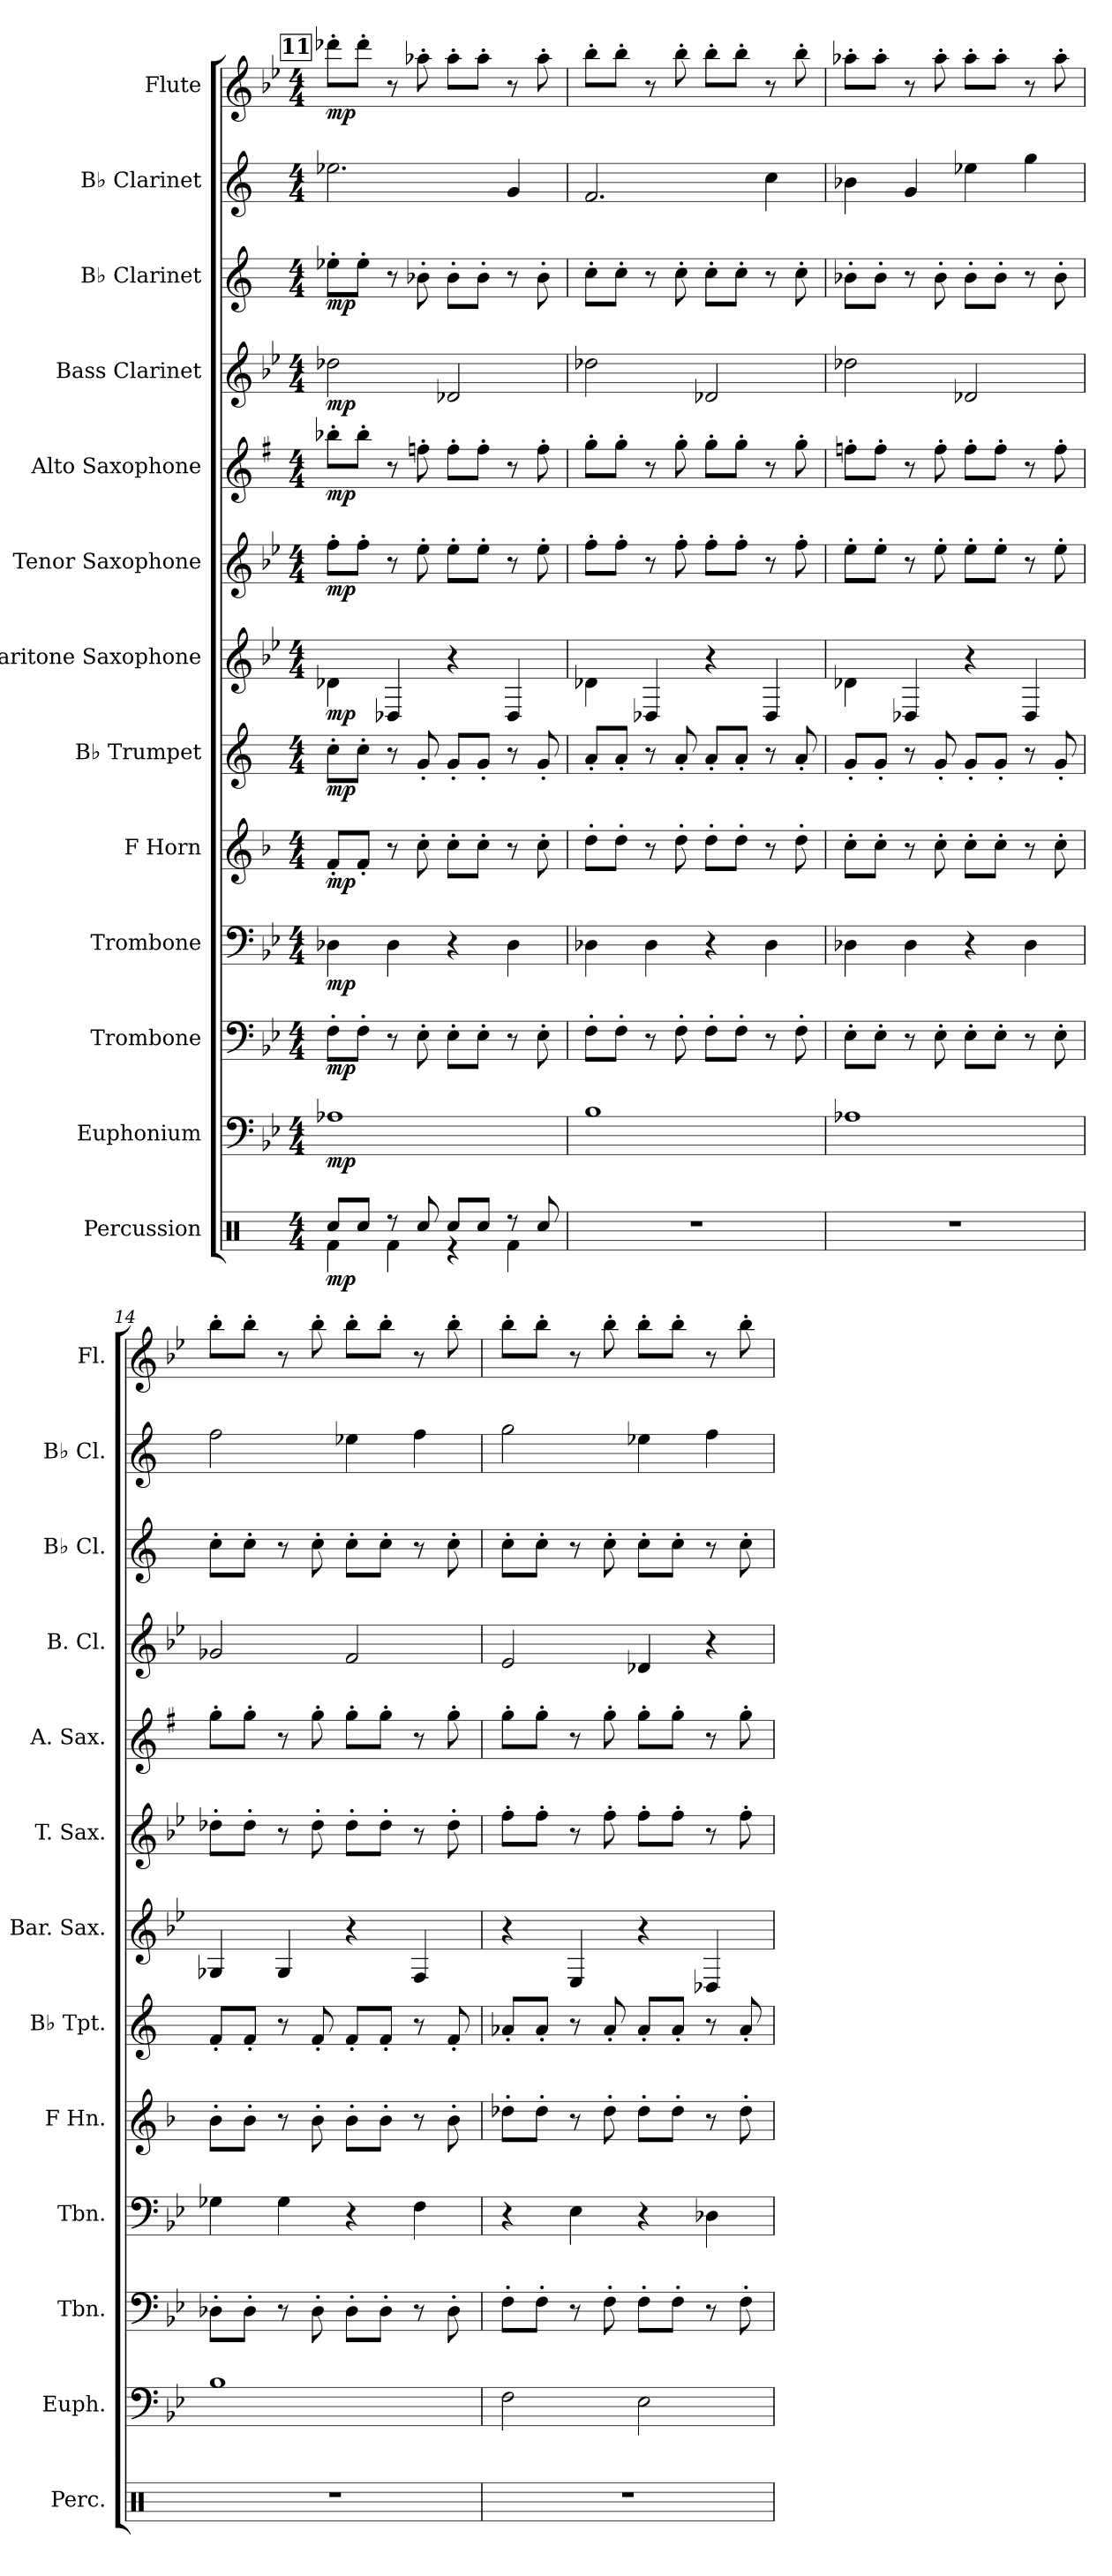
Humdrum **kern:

**kern	**dynam	**kern	**dynam	**kern	**dynam	**kern	**dynam	**kern	**dynam	**kern	**dynam	**kern	**dynam	**kern	**dynam	**kern	**dynam	**kern	**dynam	**kern	**dynam	**kern	**kern	**dynam
*part13	*part13	*part12	*part12	*part11	*part11	*part10	*part10	*part9	*part9	*part8	*part8	*part7	*part7	*part6	*part6	*part5	*part5	*part4	*part4	*part3	*part3	*part2	*part1	*part1
*staff13	*staff13	*staff12	*staff12	*staff11	*staff11	*staff10	*staff10	*staff9	*staff9	*staff8	*staff8	*staff7	*staff7	*staff6	*staff6	*staff5	*staff5	*staff4	*staff4	*staff3	*staff3	*staff2	*staff1	*staff1
*I"Percussion	*	*I"Euphonium	*	*I"Trombone	*	*I"Trombone	*	*I"F Horn	*	*I"B♭ Trumpet	*	*I"Baritone Saxophone	*	*I"Tenor Saxophone	*	*I"Alto Saxophone	*	*I"Bass Clarinet	*	*I"B♭ Clarinet	*	*I"B♭ Clarinet	*I"Flute	*
*I'Perc.	*	*I'Euph.	*	*I'Tbn.	*	*I'Tbn.	*	*I'F Hn.	*	*I'B♭ Tpt.	*	*I'Bar. Sax.	*	*I'T. Sax.	*	*I'A. Sax.	*	*I'B. Cl.	*	*I'B♭ Cl.	*	*I'B♭ Cl.	*I'Fl.	*
!!LO:PB:g=z
*clefX	*	*clefF4	*	*clefF4	*	*clefF4	*	*clefG2	*	*clefG2	*	*clefG2	*	*clefG2	*	*clefG2	*	*clefG2	*	*clefG2	*	*clefG2	*clefG2	*
*	*	*	*	*	*	*	*	*ITrd4c7	*	*ITrd1c2	*	*ITrd12c21	*	*ITrd8c14	*	*ITrd5c9	*	*ITrd8c14	*	*ITrd1c2	*	*ITrd1c2	*	*
*k[]	*	*k[b-e-]	*	*k[b-e-]	*	*k[b-e-]	*	*k[b-e-]	*	*k[b-e-]	*	*k[b-e-]	*	*k[b-e-]	*	*k[b-e-]	*	*k[b-e-]	*	*k[b-e-]	*	*k[b-e-]	*k[b-e-]	*
*M4/4	*	*M4/4	*	*M4/4	*	*M4/4	*	*M4/4	*	*M4/4	*	*M4/4	*	*M4/4	*	*M4/4	*	*M4/4	*	*M4/4	*	*M4/4	*M4/4	*
!!LO:REH:place=s1:a:B:fs=14:t=11
=11	=11	=11	=11	=11	=11	=11	=11	=11	=11	=11	=11	=11	=11	=11	=11	=11	=11	=11	=11	=11	=11	=11	=11	=11
*^	*	*	*	*	*	*	*	*	*	*	*	*	*	*	*	*	*	*	*	*	*	*	*	*
!	!	!LO:DY:b	!	!LO:DY:b	!	!LO:DY:b	!	!LO:DY:b	!	!LO:DY:b	!	!LO:DY:b	!	!LO:DY:b	!	!LO:DY:b	!	!LO:DY:b	!	!LO:DY:b	!	!LO:DY:b	!	!	!LO:DY:b
8Rcc/L	4Rf\	mp	1A-X	mp	8F'\L	mp	4D-X\	mp	8B-'/L	mp	8b-'\L	mp	4D-X\	mp	8f'\L	mp	8dd-X'\L	mp	2d-X\	mp	8dd-X'\L	mp	2.dd-X\	8ddd-X'\L	mp
8Rcc/J	.	.	.	.	8F'\J	.	.	.	8B-'/J	.	8b-'\J	.	.	.	8f'\J	.	8dd-'\J	.	.	.	8dd-'\J	.	.	8ddd-'\J	.
8r	4Rf\	.	.	.	8r	.	4D-\	.	8r	.	8r	.	4DD-X/	.	8r	.	8r	.	.	.	8r	.	.	8r	.
8Rcc/	.	.	.	.	8E-'\	.	.	.	8f'\	.	8f'/	.	.	.	8e-'\	.	8a-X'\	.	.	.	8a-X'\	.	.	8aa-X'\	.
8Rcc/L	4r	.	.	.	8E-'\L	.	4r	.	8f'\L	.	8f'/L	.	4r	.	8e-'\L	.	8a-'\L	.	2D-X/	.	8a-'\L	.	.	8aa-'\L	.
8Rcc/J	.	.	.	.	8E-'\J	.	.	.	8f'\J	.	8f'/J	.	.	.	8e-'\J	.	8a-'\J	.	.	.	8a-'\J	.	.	8aa-'\J	.
8r	4Rf\	.	.	.	8r	.	4D-\	.	8r	.	8r	.	4DD-/	.	8r	.	8r	.	.	.	8r	.	4f/	8r	.
8Rcc/	.	.	.	.	8E-'\	.	.	.	8f'\	.	8f'/	.	.	.	8e-'\	.	8a-'\	.	.	.	8a-'\	.	.	8aa-'\	.
*v	*v	*	*	*	*	*	*	*	*	*	*	*	*	*	*	*	*	*	*	*	*	*	*	*	*
=12	=12	=12	=12	=12	=12	=12	=12	=12	=12	=12	=12	=12	=12	=12	=12	=12	=12	=12	=12	=12	=12	=12	=12	=12
1r	.	1B-	.	8F'\L	.	4D-X\	.	8g'\L	.	8g'/L	.	4D-X\	.	8f'\L	.	8b-'\L	.	2d-X\	.	8b-'\L	.	2.e-/	8bb-'\L	.
.	.	.	.	8F'\J	.	.	.	8g'\J	.	8g'/J	.	.	.	8f'\J	.	8b-'\J	.	.	.	8b-'\J	.	.	8bb-'\J	.
.	.	.	.	8r	.	4D-\	.	8r	.	8r	.	4DD-X/	.	8r	.	8r	.	.	.	8r	.	.	8r	.
.	.	.	.	8F'\	.	.	.	8g'\	.	8g'/	.	.	.	8f'\	.	8b-'\	.	.	.	8b-'\	.	.	8bb-'\	.
.	.	.	.	8F'\L	.	4r	.	8g'\L	.	8g'/L	.	4r	.	8f'\L	.	8b-'\L	.	2D-X/	.	8b-'\L	.	.	8bb-'\L	.
.	.	.	.	8F'\J	.	.	.	8g'\J	.	8g'/J	.	.	.	8f'\J	.	8b-'\J	.	.	.	8b-'\J	.	.	8bb-'\J	.
.	.	.	.	8r	.	4D-\	.	8r	.	8r	.	4DD-/	.	8r	.	8r	.	.	.	8r	.	4b-\	8r	.
.	.	.	.	8F'\	.	.	.	8g'\	.	8g'/	.	.	.	8f'\	.	8b-'\	.	.	.	8b-'\	.	.	8bb-'\	.
=13	=13	=13	=13	=13	=13	=13	=13	=13	=13	=13	=13	=13	=13	=13	=13	=13	=13	=13	=13	=13	=13	=13	=13	=13
1r	.	1A-X	.	8E-'\L	.	4D-X\	.	8f'\L	.	8f'/L	.	4D-X\	.	8e-'\L	.	8a-X'\L	.	2d-X\	.	8a-X'\L	.	4a-X\	8aa-X'\L	.
.	.	.	.	8E-'\J	.	.	.	8f'\J	.	8f'/J	.	.	.	8e-'\J	.	8a-'\J	.	.	.	8a-'\J	.	.	8aa-'\J	.
.	.	.	.	8r	.	4D-\	.	8r	.	8r	.	4DD-X/	.	8r	.	8r	.	.	.	8r	.	4f/	8r	.
.	.	.	.	8E-'\	.	.	.	8f'\	.	8f'/	.	.	.	8e-'\	.	8a-'\	.	.	.	8a-'\	.	.	8aa-'\	.
.	.	.	.	8E-'\L	.	4r	.	8f'\L	.	8f'/L	.	4r	.	8e-'\L	.	8a-'\L	.	2D-X/	.	8a-'\L	.	4dd-X\	8aa-'\L	.
.	.	.	.	8E-'\J	.	.	.	8f'\J	.	8f'/J	.	.	.	8e-'\J	.	8a-'\J	.	.	.	8a-'\J	.	.	8aa-'\J	.
.	.	.	.	8r	.	4D-\	.	8r	.	8r	.	4DD-/	.	8r	.	8r	.	.	.	8r	.	4ff\	8r	.
.	.	.	.	8E-'\	.	.	.	8f'\	.	8f'/	.	.	.	8e-'\	.	8a-'\	.	.	.	8a-'\	.	.	8aa-'\	.
=14	=14	=14	=14	=14	=14	=14	=14	=14	=14	=14	=14	=14	=14	=14	=14	=14	=14	=14	=14	=14	=14	=14	=14	=14
1r	.	1B-	.	8D-X'\L	.	4G-X\	.	8e-'\L	.	8e-'/L	.	4GG-X/	.	8d-X'\L	.	8b-'\L	.	2G-X/	.	8b-'\L	.	2ee-\	8bb-'\L	.
.	.	.	.	8D-'\J	.	.	.	8e-'\J	.	8e-'/J	.	.	.	8d-'\J	.	8b-'\J	.	.	.	8b-'\J	.	.	8bb-'\J	.
.	.	.	.	8r	.	4G-\	.	8r	.	8r	.	4GG-/	.	8r	.	8r	.	.	.	8r	.	.	8r	.
.	.	.	.	8D-'\	.	.	.	8e-'\	.	8e-'/	.	.	.	8d-'\	.	8b-'\	.	.	.	8b-'\	.	.	8bb-'\	.
.	.	.	.	8D-'\L	.	4r	.	8e-'\L	.	8e-'/L	.	4r	.	8d-'\L	.	8b-'\L	.	2F/	.	8b-'\L	.	4dd-X\	8bb-'\L	.
.	.	.	.	8D-'\J	.	.	.	8e-'\J	.	8e-'/J	.	.	.	8d-'\J	.	8b-'\J	.	.	.	8b-'\J	.	.	8bb-'\J	.
.	.	.	.	8r	.	4F\	.	8r	.	8r	.	4FF/	.	8r	.	8r	.	.	.	8r	.	4ee-\	8r	.
.	.	.	.	8D-'\	.	.	.	8e-'\	.	8e-'/	.	.	.	8d-'\	.	8b-'\	.	.	.	8b-'\	.	.	8bb-'\	.
!!LO:PB:g=z
=15	=15	=15	=15	=15	=15	=15	=15	=15	=15	=15	=15	=15	=15	=15	=15	=15	=15	=15	=15	=15	=15	=15	=15	=15
1r	.	2F\	.	8F'\L	.	4r	.	8g-X'\L	.	8g-X'/L	.	4r	.	8f'\L	.	8b-'\L	.	2E-/	.	8b-'\L	.	2ff\	8bb-'\L	.
.	.	.	.	8F'\J	.	.	.	8g-'\J	.	8g-'/J	.	.	.	8f'\J	.	8b-'\J	.	.	.	8b-'\J	.	.	8bb-'\J	.
.	.	.	.	8r	.	4E-\	.	8r	.	8r	.	4EE-/	.	8r	.	8r	.	.	.	8r	.	.	8r	.
.	.	.	.	8F'\	.	.	.	8g-'\	.	8g-'/	.	.	.	8f'\	.	8b-'\	.	.	.	8b-'\	.	.	8bb-'\	.
.	.	2E-\	.	8F'\L	.	4r	.	8g-'\L	.	8g-'/L	.	4r	.	8f'\L	.	8b-'\L	.	4D-X/	.	8b-'\L	.	4dd-X\	8bb-'\L	.
.	.	.	.	8F'\J	.	.	.	8g-'\J	.	8g-'/J	.	.	.	8f'\J	.	8b-'\J	.	.	.	8b-'\J	.	.	8bb-'\J	.
.	.	.	.	8r	.	4D-X\	.	8r	.	8r	.	4DD-X/	.	8r	.	8r	.	4r	.	8r	.	4ee-\	8r	.
.	.	.	.	8F'\	.	.	.	8g-'\	.	8g-'/	.	.	.	8f'\	.	8b-'\	.	.	.	8b-'\	.	.	8bb-'\	.
=	=	=	=	=	=	=	=	=	=	=	=	=	=	=	=	=	=	=	=	=	=	=	=	=
*-	*-	*-	*-	*-	*-	*-	*-	*-	*-	*-	*-	*-	*-	*-	*-	*-	*-	*-	*-	*-	*-	*-	*-	*-
